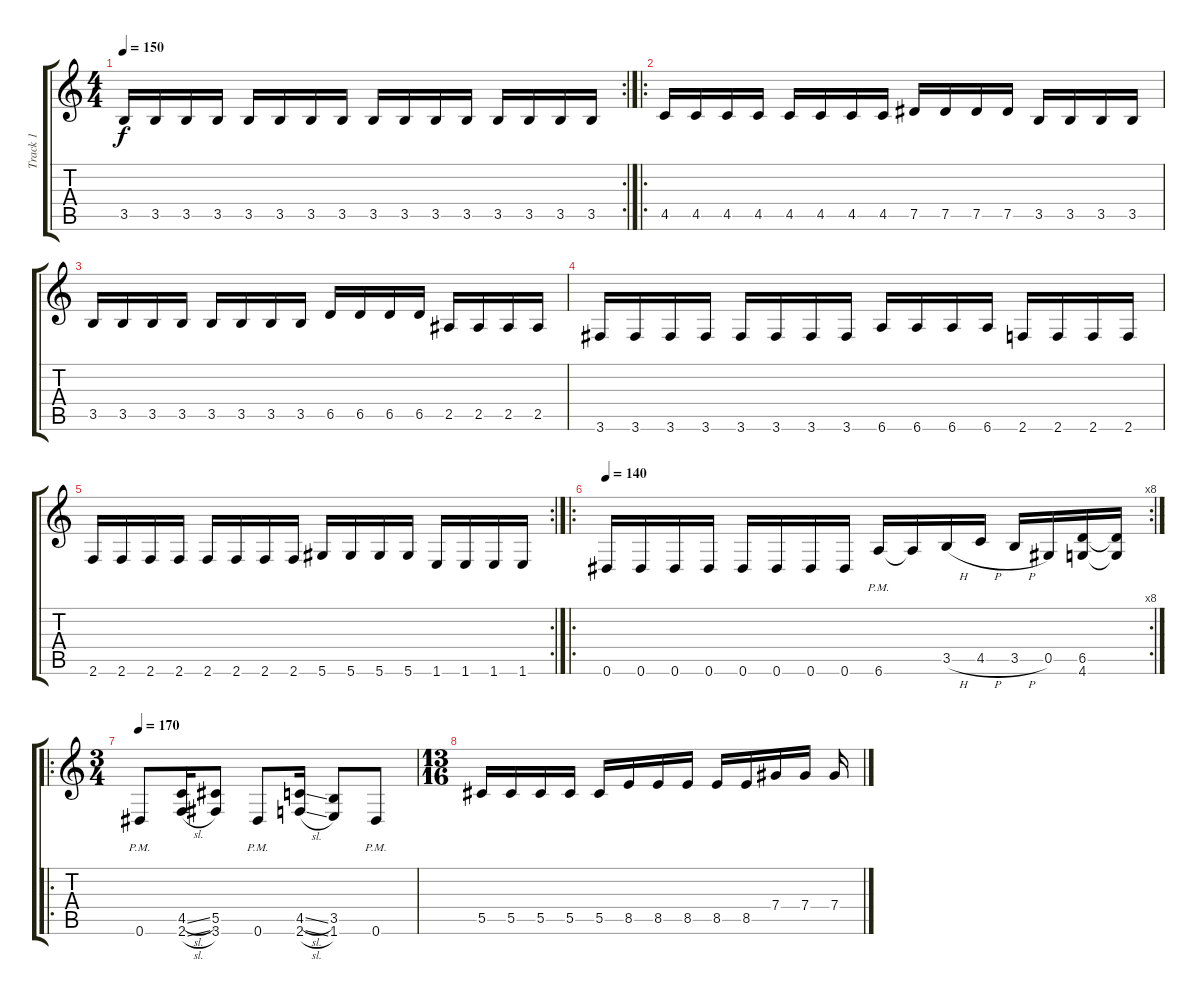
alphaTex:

\track ("Track 1" "Track 1") {instrument distortionguitar}
\staff {score tabs}
\tuning (Eb4 Bb3 Gb3 Db3 Ab2 Eb2) {hide}
\rc 2
\ts (4 4)
\tempo 150
\clef g2
\ks c
3.5.16{dy f} 3.5.16 3.5.16 3.5.16 3.5.16 3.5.16 3.5.16 3.5.16 3.5.16 3.5.16 3.5.16 3.5.16 3.5.16 3.5.16 3.5.16 3.5.16 |
\ro
4.5.16 4.5.16 4.5.16 4.5.16 4.5.16 4.5.16 4.5.16 4.5.16 7.5.16 7.5.16 7.5.16 7.5.16 3.5.16 3.5.16 3.5.16 3.5.16 |
3.5.16 3.5.16 3.5.16 3.5.16 3.5.16 3.5.16 3.5.16 3.5.16 6.5.16 6.5.16 6.5.16 6.5.16 2.5.16 2.5.16 2.5.16 2.5.16 |
3.6.16 3.6.16 3.6.16 3.6.16 3.6.16 3.6.16 3.6.16 3.6.16 6.6.16 6.6.16 6.6.16 6.6.16 2.6.16 2.6.16 2.6.16 2.6.16 |
\rc 2
2.6.16 2.6.16 2.6.16 2.6.16 2.6.16 2.6.16 2.6.16 2.6.16 5.6.16 5.6.16 5.6.16 5.6.16 1.6.16 1.6.16 1.6.16 1.6.16 |
\ro
\rc 8
\tempo 140
0.6.16 0.6.16 0.6.16 0.6.16 0.6.16 0.6.16 0.6.16 0.6.16 6.6{pm}.16 6.6{t}.16 3.5{h}.16 4.5{h}.16 3.5{h}.16 0.5.16 (6.5 4.6).16 (6.5{t} 4.6{t}).16 |
\ro
\ts (3 4)
\tempo 170
0.6{pm}.8 (4.5{sl} 2.6{sl}).16 (5.5 3.6).8 0.6{pm}.8 (4.5{sl} 2.6{sl}).16 (3.5 1.6).8 0.6{pm}.8 |
\ts (13 16)
5.5.16 5.5.16 5.5.16 5.5.16 5.5.16 8.5.16 8.5.16 8.5.16 8.5.16 8.5.16 7.4.16 7.4.16 7.4.16
